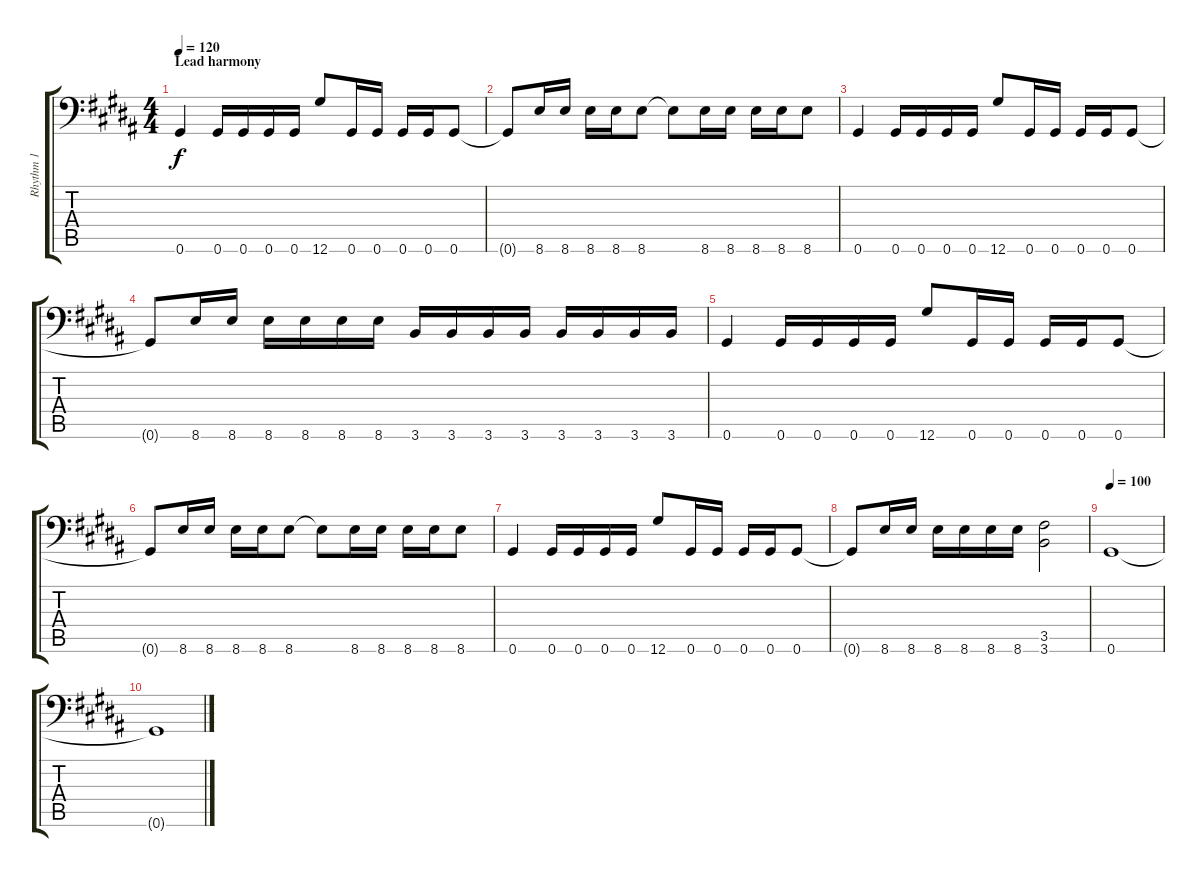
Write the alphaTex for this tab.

\track ("Rhythm 1" "Rhythm 1") {instrument distortionguitar}
\staff {score tabs}
\tuning (Bb3 F3 Db3 Ab2 Eb2 Ab1) {hide}
\ts (4 4)
\section ("" "Lead harmony")
\tempo 120
\clef f4
\ks b
0.6.4{dy f} 0.6.16 0.6.16 0.6.16 0.6.16 12.6.8 0.6.16 0.6.16 0.6.16 0.6.16 0.6.8 |
0.6{t}.8 8.6.16 8.6.16 8.6.16 8.6.16 8.6.8 8.6{t}.8 8.6.16 8.6.16 8.6.16 8.6.16 8.6.8 |
0.6.4 0.6.16 0.6.16 0.6.16 0.6.16 12.6.8 0.6.16 0.6.16 0.6.16 0.6.16 0.6.8 |
0.6{t}.8 8.6.16 8.6.16 8.6.16 8.6.16 8.6.16 8.6.16 3.6.16 3.6.16 3.6.16 3.6.16 3.6.16 3.6.16 3.6.16 3.6.16 |
0.6.4 0.6.16 0.6.16 0.6.16 0.6.16 12.6.8 0.6.16 0.6.16 0.6.16 0.6.16 0.6.8 |
0.6{t}.8 8.6.16 8.6.16 8.6.16 8.6.16 8.6.8 8.6{t}.8 8.6.16 8.6.16 8.6.16 8.6.16 8.6.8 |
0.6.4 0.6.16 0.6.16 0.6.16 0.6.16 12.6.8 0.6.16 0.6.16 0.6.16 0.6.16 0.6.8 |
0.6{t}.8 8.6.16 8.6.16 8.6.16 8.6.16 8.6.16 8.6.16 (3.5 3.6).2 |
\tempo 100
0.6.1 |
0.6{t}.1
